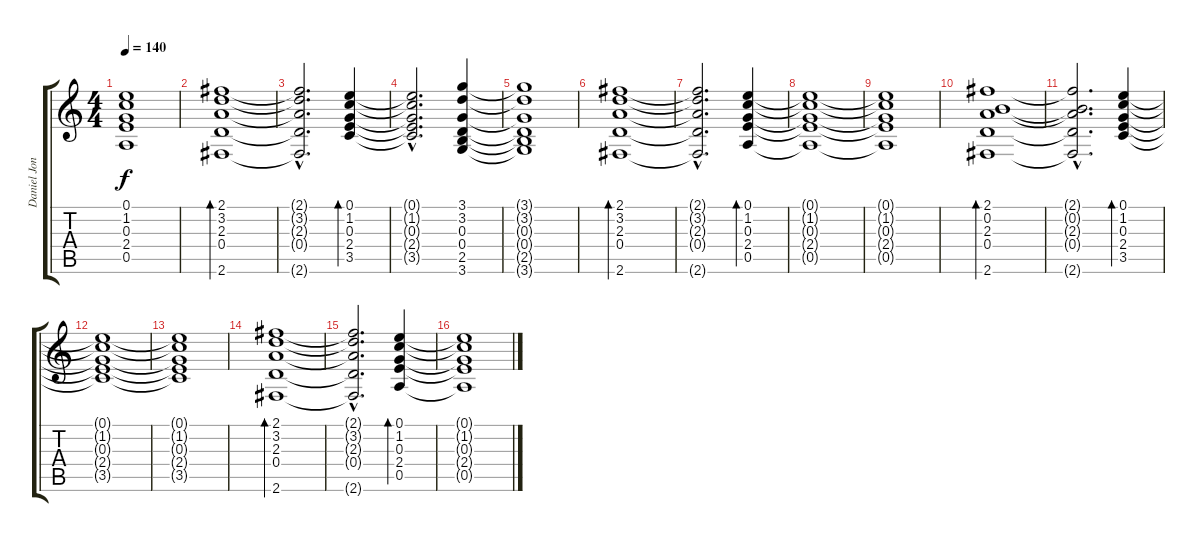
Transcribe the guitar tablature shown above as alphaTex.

\track ("Daniel Jonhs (Clean)" "Daniel Jon") {instrument electricguitarjazz}
\staff {score tabs}
\tuning (E4 B3 G3 D3 A2 E2) {hide}
\ts (4 4)
\tempo 140
\clef g2
\ks c
(0.1{t} 1.2{t} 0.3{t} 2.4{t} 0.5{t}).1{dy f} |
(2.1 3.2 2.3 0.4 2.6).1{bd 60} |
(2.1{hac t} 3.2{hac t} 2.3{hac t} 0.4{hac t} 2.6{hac t}).2{d} (0.1 1.2 0.3 2.4 3.5).4{bd 60} |
(0.1{hac t} 1.2{hac t} 0.3{hac t} 2.4{hac t} 3.5{hac t}).2{d} (3.1 3.2 0.3 0.4 2.5 3.6).4 |
(3.1{t} 3.2{t} 0.3{t} 0.4{t} 2.5{t} 3.6{t}).1 |
(2.1 3.2 2.3 0.4 2.6).1{bd 60} |
(2.1{hac t} 3.2{hac t} 2.3{hac t} 0.4{hac t} 2.6{hac t}).2{d} (0.1 1.2 0.3 2.4 0.5).4{bd 60} |
(0.1{t} 1.2{t} 0.3{t} 2.4{t} 0.5{t}).1 |
(0.1{t} 1.2{t} 0.3{t} 2.4{t} 0.5{t}).1 |
(2.1 0.2 2.3 0.4 2.6).1{bd 60} |
(2.1{hac t} 0.2{hac t} 2.3{hac t} 0.4{hac t} 2.6{hac t}).2{d} (0.1 1.2 0.3 2.4 3.5).4{bd 60} |
(0.1{t} 1.2{t} 0.3{t} 2.4{t} 3.5{t}).1 |
(0.1{t} 1.2{t} 0.3{t} 2.4{t} 3.5{t}).1 |
(2.1 3.2 2.3 0.4 2.6).1{bd 60} |
(2.1{hac t} 3.2{hac t} 2.3{hac t} 0.4{hac t} 2.6{hac t}).2{d} (0.1 1.2 0.3 2.4 0.5).4{bd 60} |
(0.1{t} 1.2{t} 0.3{t} 2.4{t} 0.5{t}).1
